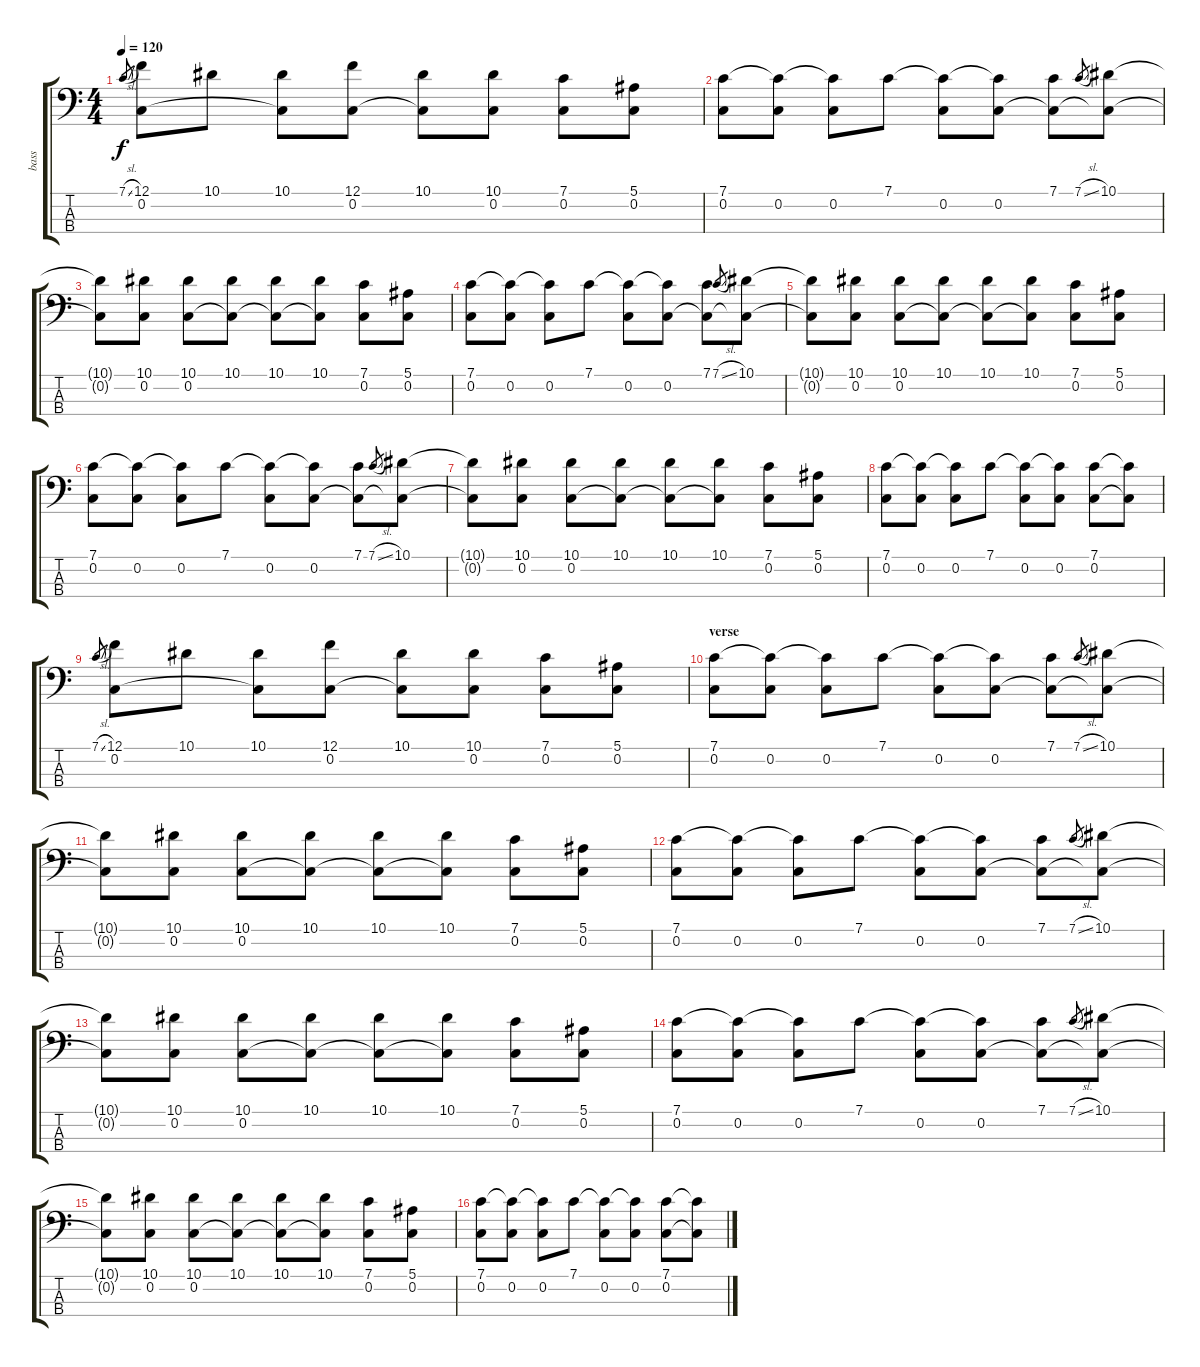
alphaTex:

\track ("bass" "bass") {instrument electricbassfinger}
\staff {score tabs}
\tuning (F2 C2 G1 D1) {hide}
\ts (4 4)
\tempo 120
\clef f4
\ks c
7.1{sl}.8{gr dy f} (12.1 0.2).8 10.1.8 (10.1 0.2{t}).8 (12.1 0.2).8 (10.1 0.2{t}).8 (10.1 0.2).8 (7.1 0.2).8 (5.1 0.2).8 |
(7.1 0.2).8 (7.1{t} 0.2).8 (7.1{t} 0.2).8 7.1.8 (7.1{t} 0.2).8 (7.1{t} 0.2).8 (7.1 0.2{t}).8 7.1{sl}.8{gr} (10.1 0.2{t}).8 |
(10.1{t} 0.2{t}).8 (10.1 0.2).8 (10.1 0.2).8 (10.1 0.2{t}).8 (10.1 0.2{t}).8 (10.1 0.2{t}).8 (7.1 0.2).8 (5.1 0.2).8 |
(7.1 0.2).8 (7.1{t} 0.2).8 (7.1{t} 0.2).8 7.1.8 (7.1{t} 0.2).8 (7.1{t} 0.2).8 (7.1 0.2{t}).8 7.1{sl}.8{gr} (10.1 0.2{t}).8 |
(10.1{t} 0.2{t}).8 (10.1 0.2).8 (10.1 0.2).8 (10.1 0.2{t}).8 (10.1 0.2{t}).8 (10.1 0.2{t}).8 (7.1 0.2).8 (5.1 0.2).8 |
(7.1 0.2).8 (7.1{t} 0.2).8 (7.1{t} 0.2).8 7.1.8 (7.1{t} 0.2).8 (7.1{t} 0.2).8 (7.1 0.2{t}).8 7.1{sl}.8{gr} (10.1 0.2{t}).8 |
(10.1{t} 0.2{t}).8 (10.1 0.2).8 (10.1 0.2).8 (10.1 0.2{t}).8 (10.1 0.2{t}).8 (10.1 0.2{t}).8 (7.1 0.2).8 (5.1 0.2).8 |
(7.1 0.2).8 (7.1{t} 0.2).8 (7.1{t} 0.2).8 7.1.8 (7.1{t} 0.2).8 (7.1{t} 0.2).8 (7.1 0.2).8 (7.1{t} 0.2{t}).8 |
7.1{sl}.8{gr} (12.1 0.2).8 10.1.8 (10.1 0.2{t}).8 (12.1 0.2).8 (10.1 0.2{t}).8 (10.1 0.2).8 (7.1 0.2).8 (5.1 0.2).8 |
\section ("" "verse")
(7.1 0.2).8 (7.1{t} 0.2).8 (7.1{t} 0.2).8 7.1.8 (7.1{t} 0.2).8 (7.1{t} 0.2).8 (7.1 0.2{t}).8 7.1{sl}.8{gr} (10.1 0.2{t}).8 |
(10.1{t} 0.2{t}).8 (10.1 0.2).8 (10.1 0.2).8 (10.1 0.2{t}).8 (10.1 0.2{t}).8 (10.1 0.2{t}).8 (7.1 0.2).8 (5.1 0.2).8 |
(7.1 0.2).8 (7.1{t} 0.2).8 (7.1{t} 0.2).8 7.1.8 (7.1{t} 0.2).8 (7.1{t} 0.2).8 (7.1 0.2{t}).8 7.1{sl}.8{gr} (10.1 0.2{t}).8 |
(10.1{t} 0.2{t}).8 (10.1 0.2).8 (10.1 0.2).8 (10.1 0.2{t}).8 (10.1 0.2{t}).8 (10.1 0.2{t}).8 (7.1 0.2).8 (5.1 0.2).8 |
(7.1 0.2).8 (7.1{t} 0.2).8 (7.1{t} 0.2).8 7.1.8 (7.1{t} 0.2).8 (7.1{t} 0.2).8 (7.1 0.2{t}).8 7.1{sl}.8{gr} (10.1 0.2{t}).8 |
(10.1{t} 0.2{t}).8 (10.1 0.2).8 (10.1 0.2).8 (10.1 0.2{t}).8 (10.1 0.2{t}).8 (10.1 0.2{t}).8 (7.1 0.2).8 (5.1 0.2).8 |
(7.1 0.2).8 (7.1{t} 0.2).8 (7.1{t} 0.2).8 7.1.8 (7.1{t} 0.2).8 (7.1{t} 0.2).8 (7.1 0.2).8 (7.1{t} 0.2{t}).8
